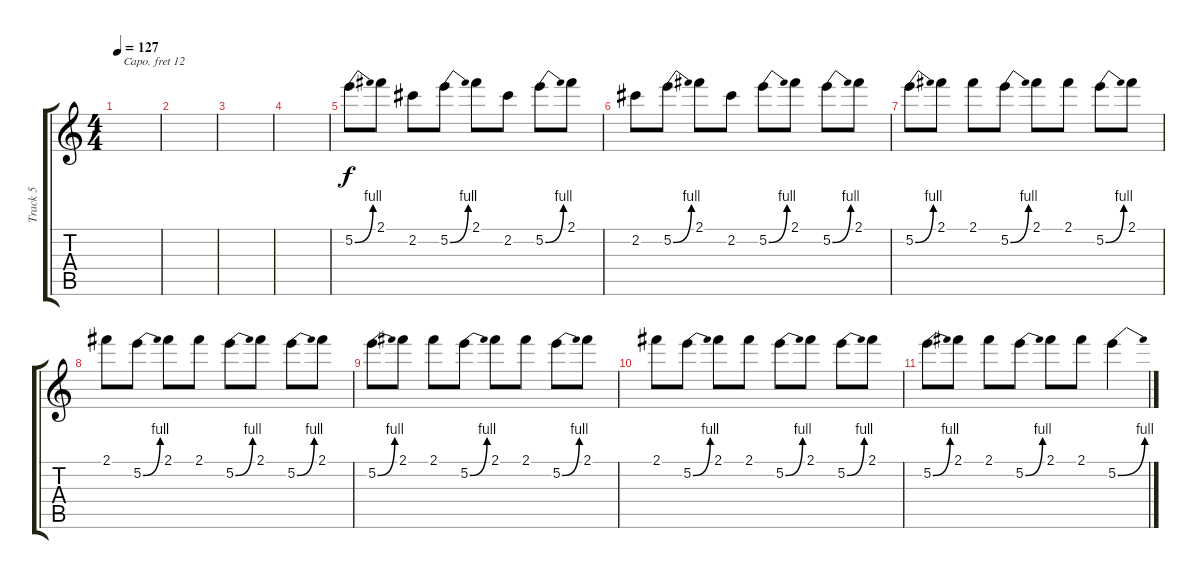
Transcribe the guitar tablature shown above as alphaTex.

\track ("Track 5" "Track 5") {instrument overdrivenguitar}
\staff {score tabs}
\capo 12
\tuning (E4 B3 G3 D3 A2 E2) {hide}
\ts (4 4)
\tempo 127
\clef g2
\ks c
|
|
|
|
5.2{be (bend 0 0 60 4)}.8 2.1.8 2.2.8 5.2{be (bend 0 0 60 4)}.8 2.1.8 2.2.8 5.2{be (bend 0 0 60 4)}.8 2.1.8 |
2.2.8 5.2{be (bend 0 0 60 4)}.8 2.1.8 2.2.8 5.2{be (bend 0 0 60 4)}.8 2.1.8 5.2{be (bend 0 0 60 4)}.8 2.1.8 |
5.2{be (bend 0 0 60 4)}.8 2.1.8 2.1.8 5.2{be (bend 0 0 60 4)}.8 2.1.8 2.1.8 5.2{be (bend 0 0 60 4)}.8 2.1.8 |
2.1.8 5.2{be (bend 0 0 60 4)}.8 2.1.8 2.1.8 5.2{be (bend 0 0 60 4)}.8 2.1.8 5.2{be (bend 0 0 60 4)}.8 2.1.8 |
5.2{be (bend 0 0 60 4)}.8 2.1.8 2.1.8 5.2{be (bend 0 0 60 4)}.8 2.1.8 2.1.8 5.2{be (bend 0 0 60 4)}.8 2.1.8 |
2.1.8 5.2{be (bend 0 0 60 4)}.8 2.1.8 2.1.8 5.2{be (bend 0 0 60 4)}.8 2.1.8 5.2{be (bend 0 0 60 4)}.8 2.1.8 |
5.2{be (bend 0 0 60 4)}.8 2.1.8 2.1.8 5.2{be (bend 0 0 60 4)}.8 2.1.8 2.1.8 5.2{be (bend 0 0 60 4)}.4
